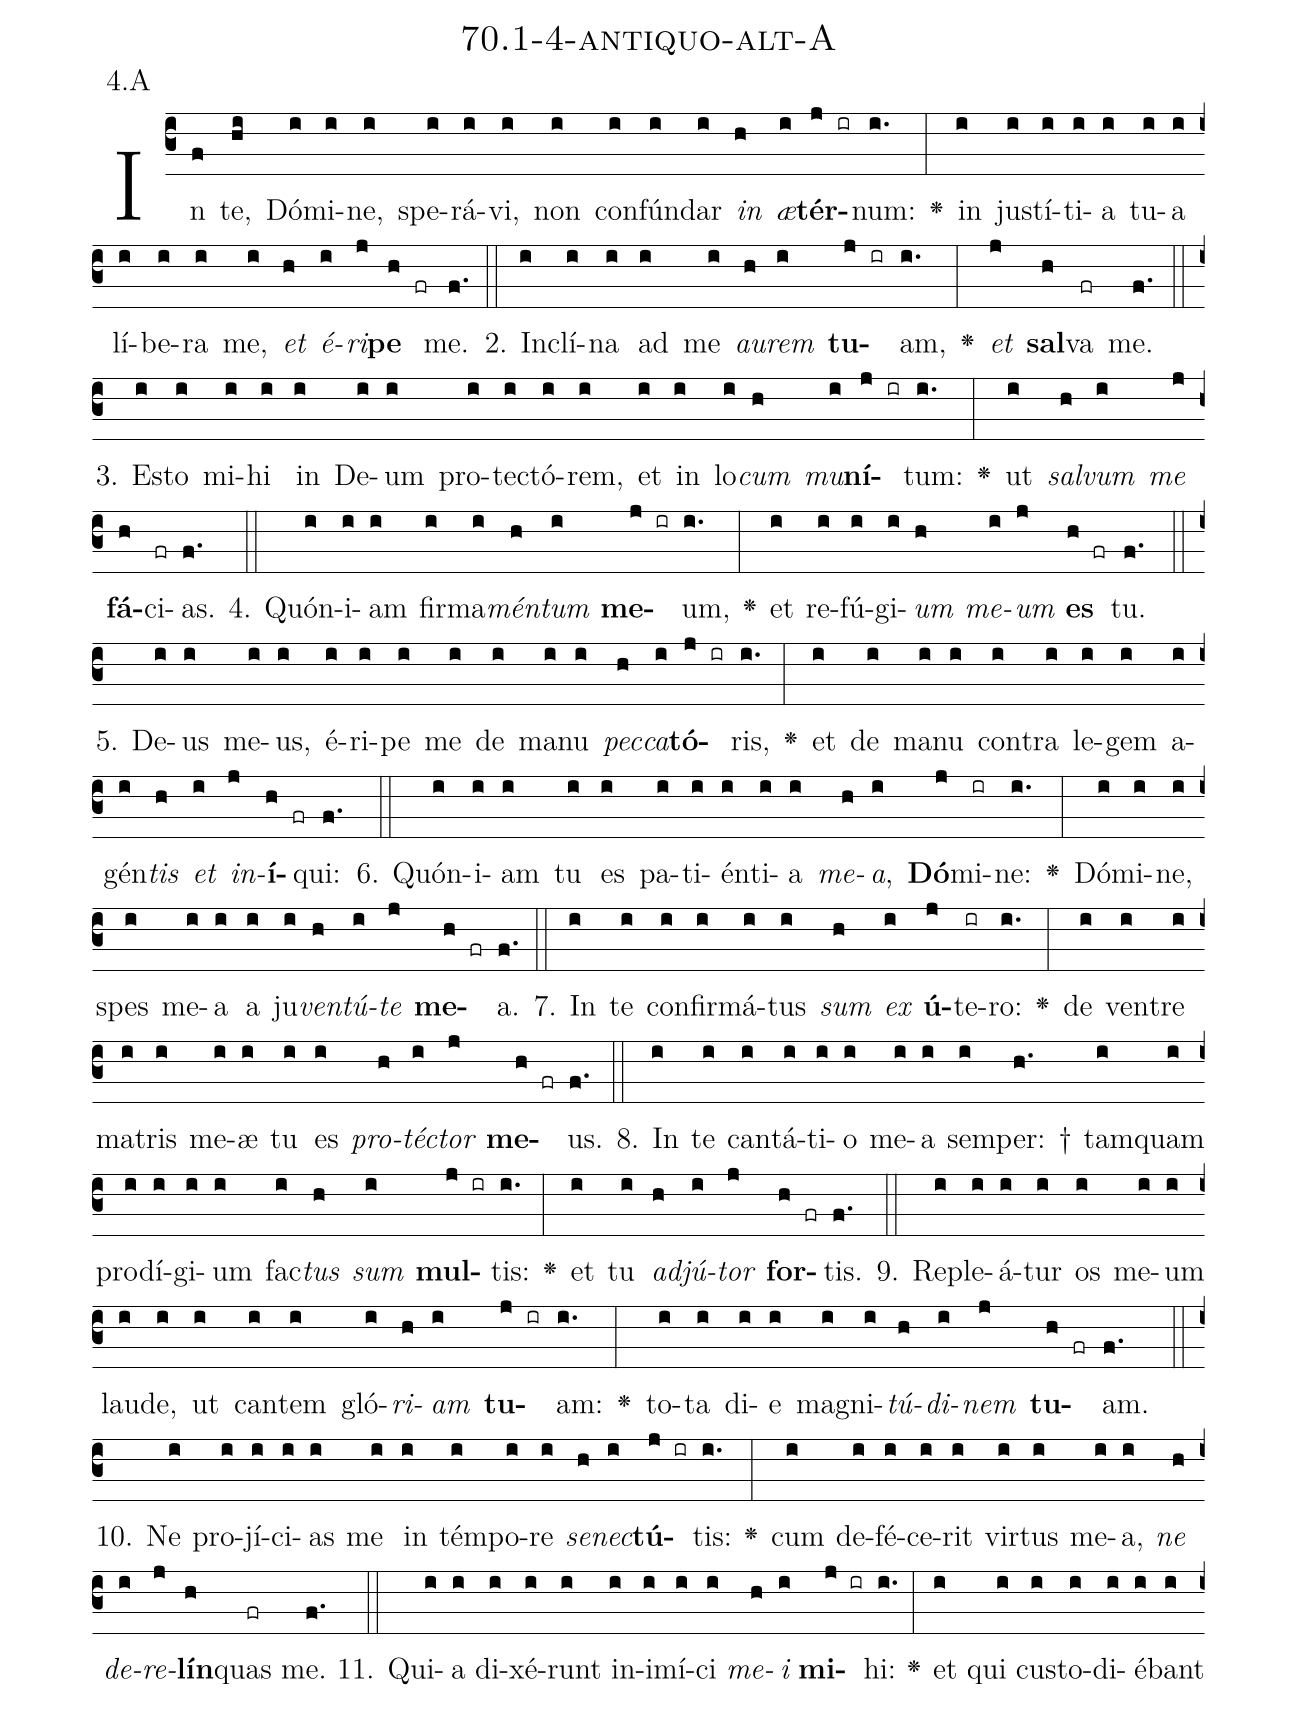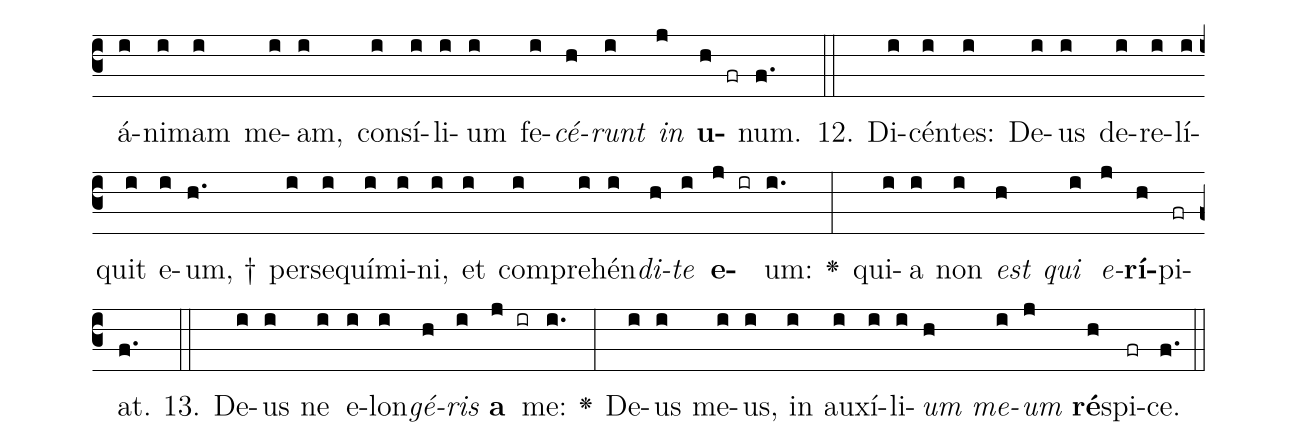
name: 70.1-4-antiquo-alt-A;
annotation: 4.A;
%%
(c3)In(f) te,(hi) Dó(i)mi(i)ne,(i) spe(i)rá(i)vi,(i) non(i) con(i)fún(i)dar(i) <i>in</i>(h) <i>æ</i>(i)<b>tér</b>(j ir)num:(i.) <v>\greheightstar</v>(:) in(i) jus(i)tí(i)ti(i)a(i) tu(i)a(i) lí(i)be(i)ra(i) me,(i) <i>et</i>(h) <i>é</i>(i)<i>ri</i>(j)<b>pe</b>(h fr) me.(f.) (::)
2. In(i)clí(i)na(i) ad(i) me(i) <i>au</i>(h)<i>rem</i>(i) <b>tu</b>(j ir)am,(i.) <v>\greheightstar</v>(:) <i>et</i>(j) <b>sal</b>(h)va(fr) me.(f.) (::)
3. Es(i)to(i) mi(i)hi(i) in(i) De(i)um(i) pro(i)tec(i)tó(i)rem,(i) et(i) in(i) lo(i)<i>cum</i>(h) <i>mu</i>(i)<b>ní</b>(j ir)tum:(i.) <v>\greheightstar</v>(:) ut(i) <i>sal</i>(h)<i>vum</i>(i) <i>me</i>(j) <b>fá</b>(h)ci(fr)as.(f.) (::)
4. Quón(i)i(i)am(i) fir(i)ma(i)<i>mén</i>(h)<i>tum</i>(i) <b>me</b>(j ir)um,(i.) <v>\greheightstar</v>(:) et(i) re(i)fú(i)gi(i)<i>um</i>(h) <i>me</i>(i)<i>um</i>(j) <b>es</b>(h fr) tu.(f.) (::)
5. De(i)us(i) me(i)us,(i) é(i)ri(i)pe(i) me(i) de(i) ma(i)nu(i) <i>pec</i>(h)<i>ca</i>(i)<b>tó</b>(j ir)ris,(i.) <v>\greheightstar</v>(:) et(i) de(i) ma(i)nu(i) con(i)tra(i) le(i)gem(i) a(i)gén(i)<i>tis</i>(h) <i>et</i>(i) <i>in</i>(j)<b>í</b>(h fr)qui:(f.) (::)
6. Quón(i)i(i)am(i) tu(i) es(i) pa(i)ti(i)én(i)ti(i)a(i) <i>me</i>(h)<i>a</i>,(i) <b>Dó</b>(j)mi(ir)ne:(i.) <v>\greheightstar</v>(:) Dó(i)mi(i)ne,(i) spes(i) me(i)a(i) a(i) ju(i)<i>ven</i>(h)<i>tú</i>(i)<i>te</i>(j) <b>me</b>(h fr)a.(f.) (::)
7. In(i) te(i) con(i)fir(i)má(i)tus(i) <i>sum</i>(h) <i>ex</i>(i) <b>ú</b>(j)te(ir)ro:(i.) <v>\greheightstar</v>(:) de(i) ven(i)tre(i) ma(i)tris(i) me(i)æ(i) tu(i) es(i) <i>pro</i>(h)<i>téc</i>(i)<i>tor</i>(j) <b>me</b>(h fr)us.(f.) (::)
8. In(i) te(i) can(i)tá(i)ti(i)o(i) me(i)a(i) sem(i)per: †(h.) tam(i)quam(i) prod(i)í(i)gi(i)um(i) fac(i)<i>tus</i>(h) <i>sum</i>(i) <b>mul</b>(j ir)tis:(i.) <v>\greheightstar</v>(:) et(i) tu(i) <i>ad</i>(h)<i>jú</i>(i)<i>tor</i>(j) <b>for</b>(h fr)tis.(f.) (::)
9. Re(i)ple(i)á(i)tur(i) os(i) me(i)um(i) lau(i)de,(i) ut(i) can(i)tem(i) gló(i)<i>ri</i>(h)<i>am</i>(i) <b>tu</b>(j ir)am:(i.) <v>\greheightstar</v>(:) to(i)ta(i) di(i)e(i) ma(i)gni(i)<i>tú</i>(h)<i>di</i>(i)<i>nem</i>(j) <b>tu</b>(h fr)am.(f.) (::)
10. Ne(i) pro(i)jí(i)ci(i)as(i) me(i) in(i) tém(i)po(i)re(i) <i>se</i>(h)<i>nec</i>(i)<b>tú</b>(j ir)tis:(i.) <v>\greheightstar</v>(:) cum(i) de(i)fé(i)ce(i)rit(i) vir(i)tus(i) me(i)a,(i) <i>ne</i>(h) <i>de</i>(i)<i>re</i>(j)<b>lín</b>(h)quas(fr) me.(f.) (::)
11. Qui(i)a(i) di(i)xé(i)runt(i) in(i)i(i)mí(i)ci(i) <i>me</i>(h)<i>i</i>(i) <b>mi</b>(j ir)hi:(i.) <v>\greheightstar</v>(:) et(i) qui(i) cus(i)to(i)di(i)é(i)bant(i) á(i)ni(i)mam(i) me(i)am,(i) con(i)sí(i)li(i)um(i) fe(i)<i>cé</i>(h)<i>runt</i>(i) <i>in</i>(j) <b>u</b>(h fr)num.(f.) (::)
12. Di(i)cén(i)tes:(i) De(i)us(i) de(i)re(i)lí(i)quit(i) e(i)um, †(h.) per(i)se(i)quí(i)mi(i)ni,(i) et(i) com(i)pre(i)hén(i)<i>di</i>(h)<i>te</i>(i) <b>e</b>(j ir)um:(i.) <v>\greheightstar</v>(:) qui(i)a(i) non(i) <i>est</i>(h) <i>qui</i>(i) <i>e</i>(j)<b>rí</b>(h)pi(fr)at.(f.) (::)
13. De(i)us(i) ne(i) e(i)lon(i)<i>gé</i>(h)<i>ris</i>(i) <b>a</b>(j ir) me:(i.) <v>\greheightstar</v>(:) De(i)us(i) me(i)us,(i) in(i) au(i)xí(i)li(i)<i>um</i>(h) <i>me</i>(i)<i>um</i>(j) <b>ré</b>(h)spi(fr)ce.(f.) (::)
